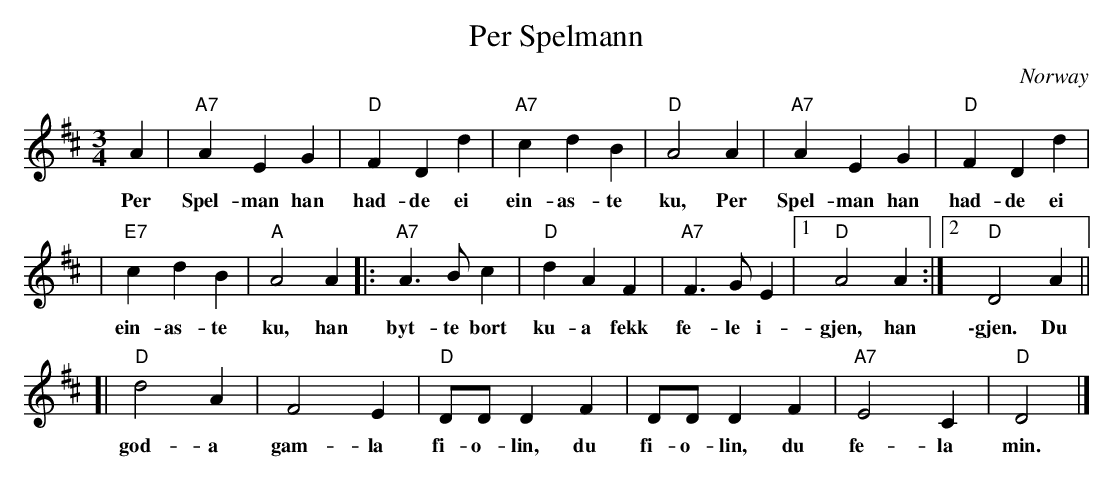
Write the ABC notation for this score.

X:1
T: Per Spelmann
O: Norway
M: 3/4
L: 1/4
K: D
A | "A7"AEG | "D"FDd | "A7"cdB | "D"A2A | "A7"AEG | "D"FDd |
w: Per Spel-man han had-de ei ein-as-te ku, Per Spel-man han had-de ei
| "E7"cdB | "A"A2A |: "A7"A>Bc | "D"dAF | "A7"F>GE |1 "D"A2A :|2 "D"D2A ||
w: ein-as-te ku, han byt-te bort ku-a fekk fe-le i-gjen, han \-gjen. Du
[| "D"d2A | F2E | "D"D/D/DF | D/D/DF | "A7"E2C | "D"D2 |]
w: god-a gam-la fi-o-lin, du fi-o-lin, du fe-la min.
